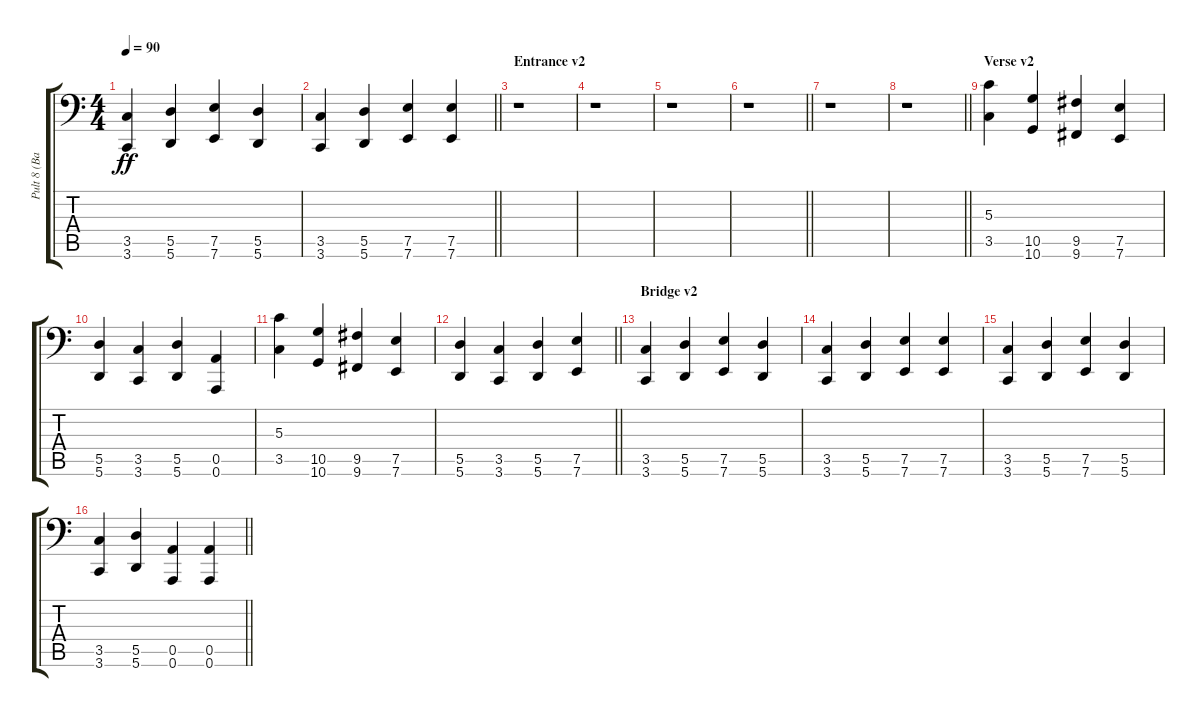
\track ("Pult 8 (Bass Ensanble)" "Pult 8 (Ba") {instrument stringensemble1}
\staff {score tabs}
\tuning (E4 B3 G3 D3 A2 A1) {hide}
\ts (4 4)
\tempo 90
\clef f4
\ks c
(3.5 3.6).4{dy ff} (5.5 5.6).4 (7.5 7.6).4 (5.5 5.6).4 |
\barLineRight lightlight
(3.5 3.6).4 (5.5 5.6).4 (7.5 7.6).4 (7.5 7.6).4 |
\section ("" "Entrance v2")
r.1 |
r.1 |
r.1 |
\barLineRight lightlight
r.1 |
r.1 |
\barLineRight lightlight
r.1 |
\section ("" "Verse v2")
(5.3 3.5).4 (10.5 10.6).4 (9.5 9.6).4 (7.5 7.6).4 |
(5.5 5.6).4 (3.5 3.6).4 (5.5 5.6).4 (0.5 0.6).4 |
(5.3 3.5).4 (10.5 10.6).4 (9.5 9.6).4 (7.5 7.6).4 |
\barLineRight lightlight
(5.5 5.6).4 (3.5 3.6).4 (5.5 5.6).4 (7.5 7.6).4 |
\section ("" "Bridge v2")
(3.5 3.6).4 (5.5 5.6).4 (7.5 7.6).4 (5.5 5.6).4 |
(3.5 3.6).4 (5.5 5.6).4 (7.5 7.6).4 (7.5 7.6).4 |
(3.5 3.6).4 (5.5 5.6).4 (7.5 7.6).4 (5.5 5.6).4 |
\barLineRight lightlight
(3.5 3.6).4 (5.5 5.6).4 (0.5 0.6).4 (0.5 0.6).4
